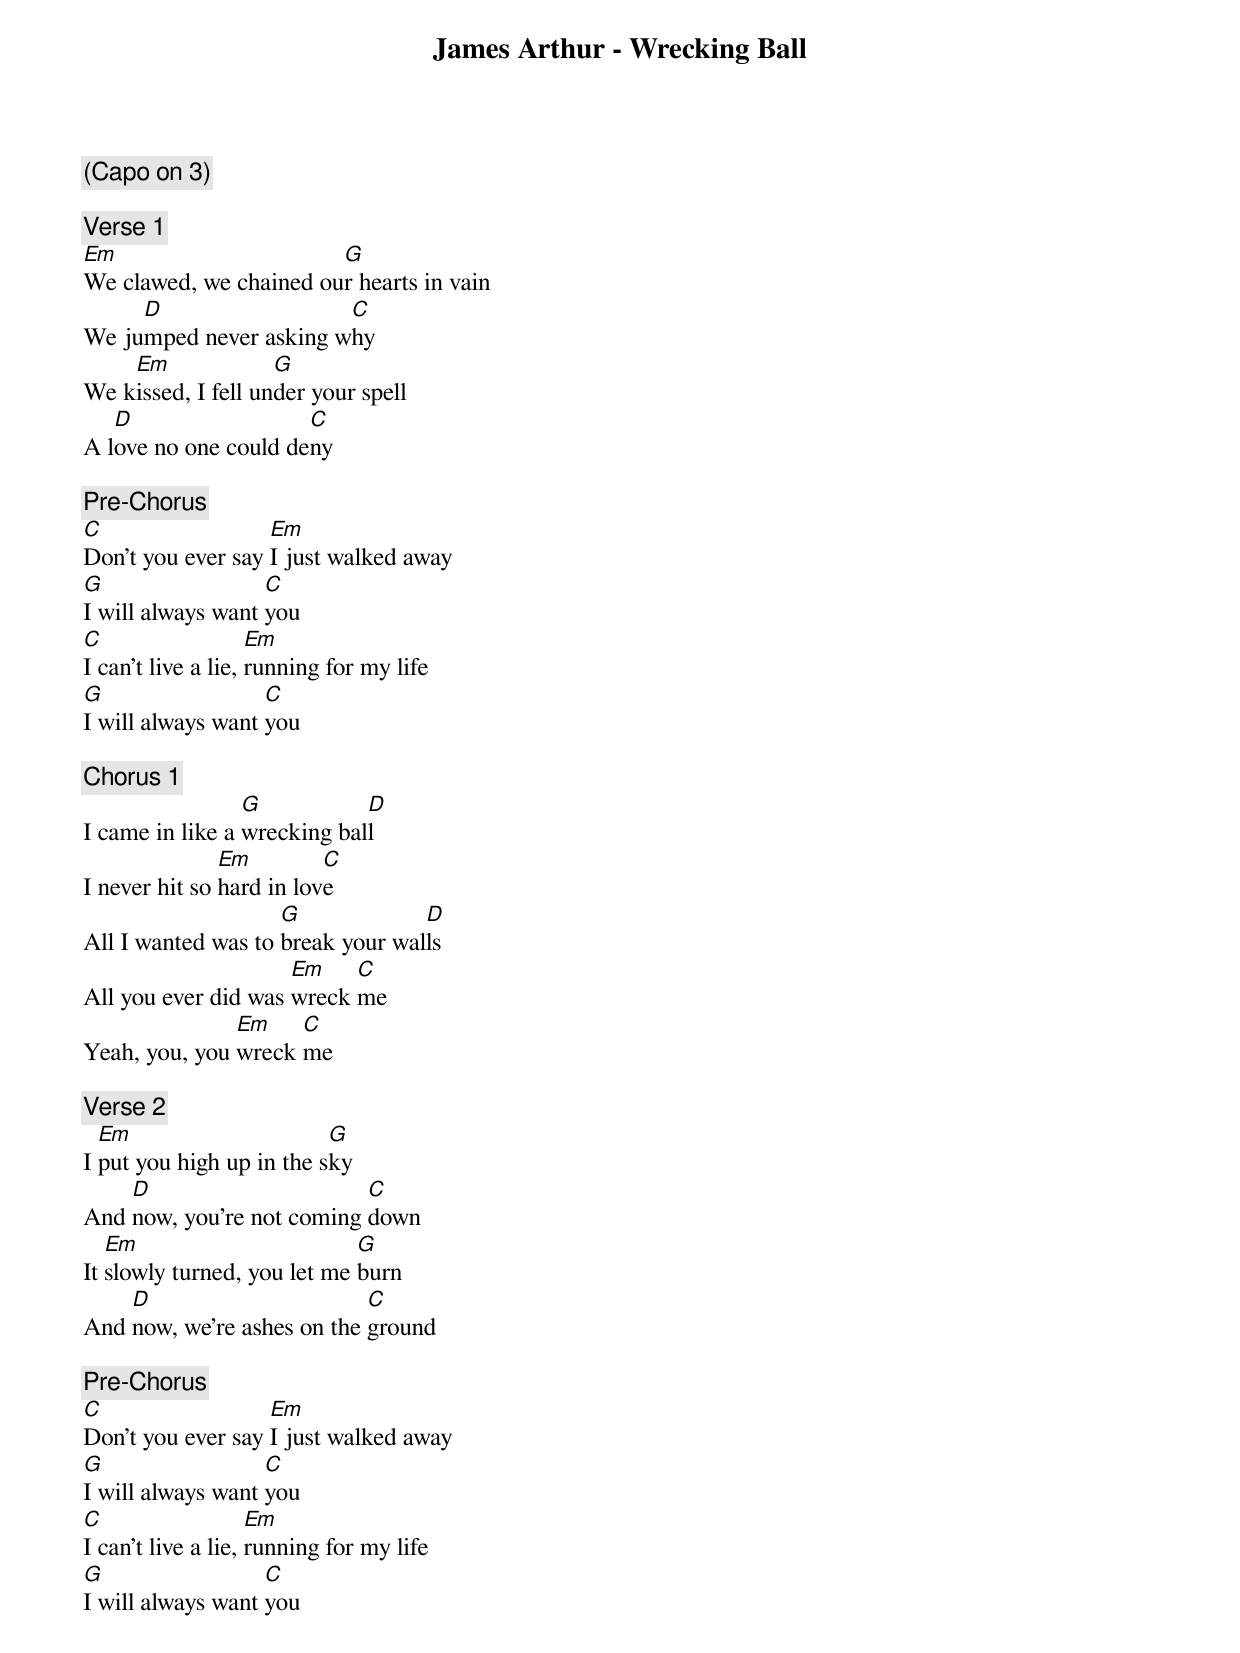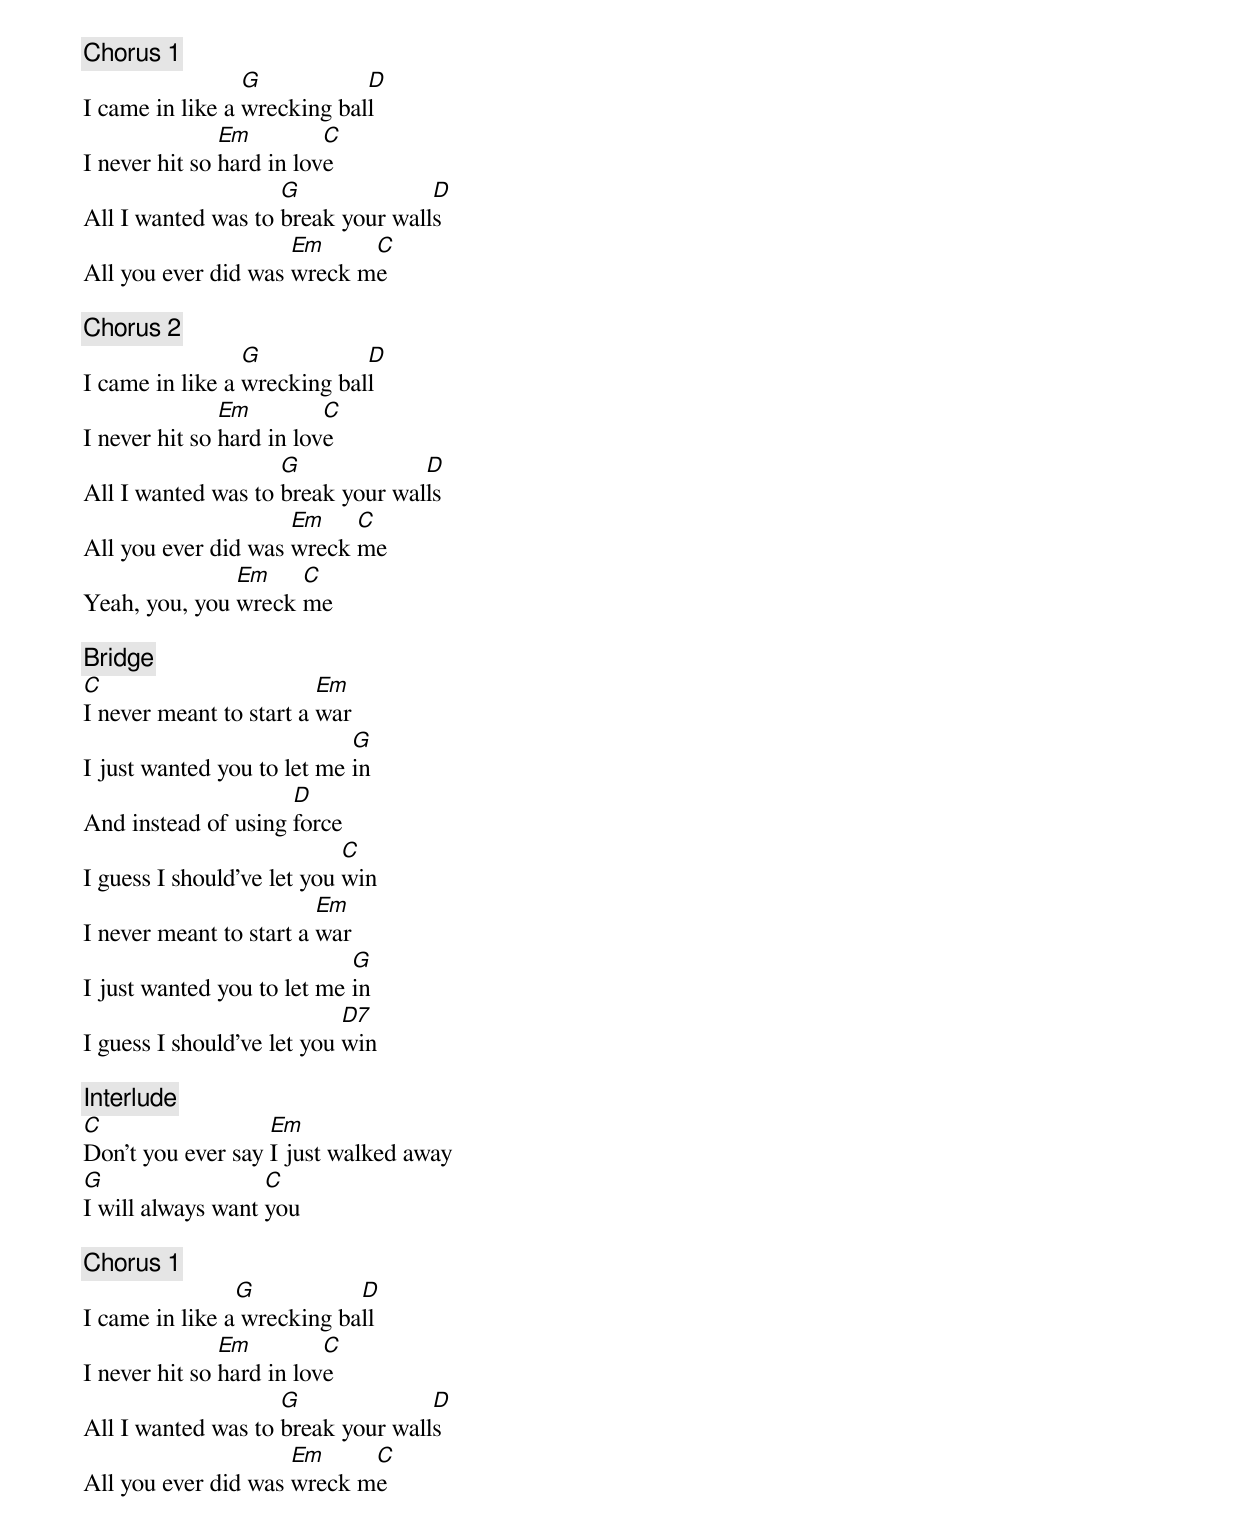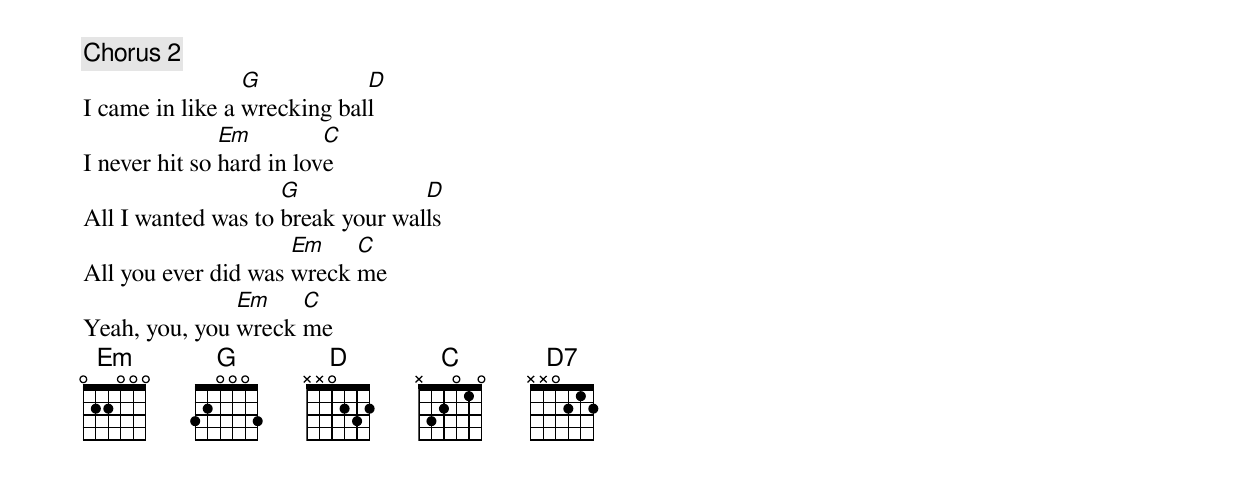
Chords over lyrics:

James Arthur - Wrecking Ball

(Capo on 3)

[Verse 1]
Em                      G
We clawed, we chained our hearts in vain
     D                  C
We jumped never asking why
    Em              G
We kissed, I fell under your spell
   D                  C
A love no one could deny

[Pre-Chorus]
C                  Em
Don't you ever say I just walked away
G                  C
I will always want you
C                   Em
I can't live a lie, running for my life
G                  C
I will always want you

[Chorus 1]
                 G           D
I came in like a wrecking ball
               Em         C
I never hit so hard in love
                    G             D
All I wanted was to break your walls
                     Em    C
All you ever did was wreck me
               Em    C
Yeah, you, you wreck me

[Verse 2]
  Em                      G
I put you high up in the sky
    D                      C
And now, you're not coming down
   Em                        G
It slowly turned, you let me burn
    D                       C
And now, we're ashes on the ground

[Pre-Chorus]
C                  Em
Don't you ever say I just walked away
G                  C
I will always want you
C                   Em
I can't live a lie, running for my life
G                  C
I will always want you

[Chorus 1]
                 G           D
I came in like a wrecking ball
               Em         C
I never hit so hard in love
                    G              D
All I wanted was to break your walls
                     Em     C
All you ever did was wreck me

[Chorus 2]
                 G           D
I came in like a wrecking ball
               Em         C
I never hit so hard in love
                    G             D
All I wanted was to break your walls
                     Em    C
All you ever did was wreck me
               Em    C
Yeah, you, you wreck me

[Bridge]
C                        Em
I never meant to start a war
                            G
I just wanted you to let me in
                     D
And instead of using force
                            C
I guess I should've let you win
                         Em
I never meant to start a war
                            G
I just wanted you to let me in
                            D7
I guess I should've let you win

[Interlude]
C                  Em
Don't you ever say I just walked away
G                  C
I will always want you

[Chorus 1]
                G           D
I came in like a wrecking ball
               Em         C
I never hit so hard in love
                    G              D
All I wanted was to break your walls
                     Em     C
All you ever did was wreck me

[Chorus 2]
                 G           D
I came in like a wrecking ball
               Em         C
I never hit so hard in love
                    G             D
All I wanted was to break your walls
                     Em    C
All you ever did was wreck me
               Em    C
Yeah, you, you wreck me
